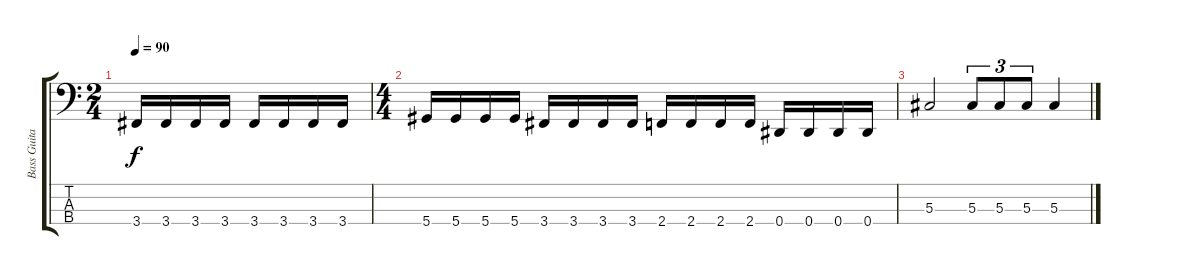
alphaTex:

\track ("Bass Guitar" "Bass Guita") {instrument electricbasspick}
\staff {score tabs}
\tuning (Gb2 Db2 Ab1 Eb1) {hide}
\ts (2 4)
\tempo 90
\clef f4
\ks c
3.4.16{dy f} 3.4.16 3.4.16 3.4.16 3.4.16 3.4.16 3.4.16 3.4.16 |
\ts (4 4)
5.4.16 5.4.16 5.4.16 5.4.16 3.4.16 3.4.16 3.4.16 3.4.16 2.4.16 2.4.16 2.4.16 2.4.16 0.4.16 0.4.16 0.4.16 0.4.16 |
5.3.2 5.3.8{tu (3 2)} 5.3.8{tu (3 2)} 5.3.8{tu (3 2)} 5.3.4
